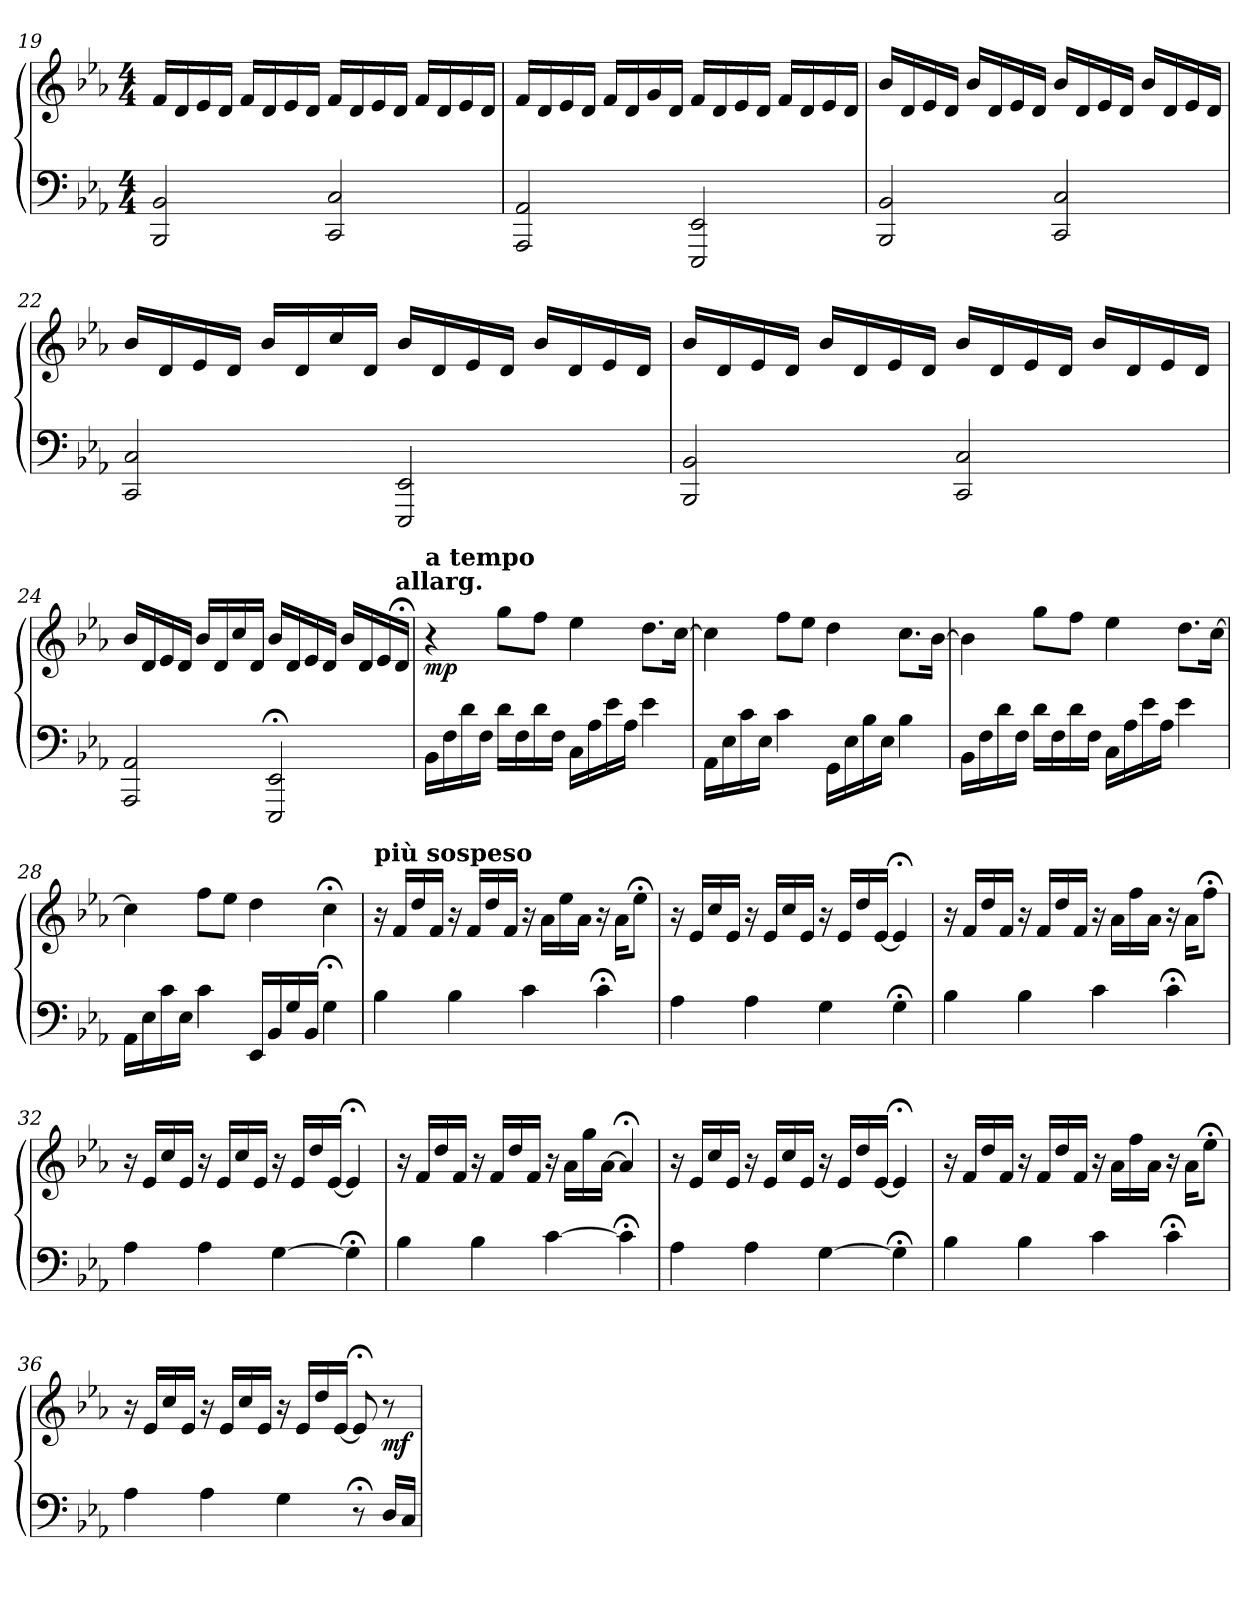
**kern	**kern	**dynam
*part1	*part1	*part1
*staff2	*staff1	*staff1/2
!!LO:LB:g=z
*clefF4	*clefG2	*
*k[b-e-a-]	*k[b-e-a-]	*
*M4/4	*M4/4	*
=19	=19	=19
2BBB-/ 2BB-/	16f/LL	.
.	16d/	.
.	16e-/	.
.	16d/JJ	.
.	16f/LL	.
.	16d/	.
.	16e-/	.
.	16d/JJ	.
2CC/ 2C/	16f/LL	.
.	16d/	.
.	16e-/	.
.	16d/JJ	.
.	16f/LL	.
.	16d/	.
.	16e-/	.
.	16d/JJ	.
=20	=20	=20
2AAA-/ 2AA-/	16f/LL	.
.	16d/	.
.	16e-/	.
.	16d/JJ	.
.	16f/LL	.
.	16d/	.
.	16g/	.
.	16d/JJ	.
2EEE-/ 2EE-/	16f/LL	.
.	16d/	.
.	16e-/	.
.	16d/JJ	.
.	16f/LL	.
.	16d/	.
.	16e-/	.
.	16d/JJ	.
!!LO:LB:g=z
=21	=21	=21
2BBB-/ 2BB-/	16b-/LL	.
.	16d/	.
.	16e-/	.
.	16d/JJ	.
.	16b-/LL	.
.	16d/	.
.	16e-/	.
.	16d/JJ	.
2CC/ 2C/	16b-/LL	.
.	16d/	.
.	16e-/	.
.	16d/JJ	.
.	16b-/LL	.
.	16d/	.
.	16e-/	.
.	16d/JJ	.
=22	=22	=22
2CC/ 2C/	16b-/LL	.
.	16d/	.
.	16e-/	.
.	16d/JJ	.
.	16b-/LL	.
.	16d/	.
.	16cc/	.
.	16d/JJ	.
2EEE-/ 2EE-/	16b-/LL	.
.	16d/	.
.	16e-/	.
.	16d/JJ	.
.	16b-/LL	.
.	16d/	.
.	16e-/	.
.	16d/JJ	.
!!LO:LB:g=z
=23	=23	=23
2BBB-/ 2BB-/	16b-/LL	.
.	16d/	.
.	16e-/	.
.	16d/JJ	.
.	16b-/LL	.
.	16d/	.
.	16e-/	.
.	16d/JJ	.
2CC/ 2C/	16b-/LL	.
.	16d/	.
.	16e-/	.
.	16d/JJ	.
.	16b-/LL	.
.	16d/	.
.	16e-/	.
.	16d/JJ	.
=24	=24	=24
2AAA-/ 2AA-/	16b-/LL	.
.	16d/	.
.	16e-/	.
.	16d/JJ	.
.	16b-/LL	.
.	16d/	.
.	16cc/	.
.	16d/JJ	.
2EEE-;</ 2EE-;</	16b-/LL	.
.	16d/	.
.	16e-/	.
.	16d/JJ	.
.	16b-/LL	.
.	16d/	.
.	16e-/	.
!	!LO:TX:a:B:t=allarg.	!
.	16d;</JJ	.
!!LO:PB:g=z
=25	=25	=25
!	!LO:TX:a:B:t=a tempo	!
!	!	!LO:DY:b
16BB-\LL	4r	mp
16F\	.	.
16d\	.	.
16F\JJ	.	.
16d\LL	8gg\L	.
16F\	.	.
16d\	8ff\J	.
16F\JJ	.	.
16C\LL	4ee-\	.
16A-\	.	.
16e-\	.	.
16A-\JJ	.	.
4e-\	8.dd\L	.
.	[16cc\Jk	.
=26	=26	=26
16AA-\LL	4cc\]	.
16E-\	.	.
16c\	.	.
16E-\JJ	.	.
4c\	8ff\L	.
.	8ee-\J	.
16GG\LL	4dd\	.
16E-\	.	.
16B-\	.	.
16E-\JJ	.	.
4B-\	8.cc\L	.
.	[16b-\Jk	.
=27	=27	=27
16BB-\LL	4b-\]	.
16F\	.	.
16d\	.	.
16F\JJ	.	.
16d\LL	8gg\L	.
16F\	.	.
16d\	8ff\J	.
16F\JJ	.	.
16C\LL	4ee-\	.
16A-\	.	.
16e-\	.	.
16A-\JJ	.	.
4e-\	8.dd\L	.
.	[16cc\Jk	.
!!LO:LB:g=z
=28	=28	=28
16AA-\LL	4cc\]	.
16E-\	.	.
16c\	.	.
16E-\JJ	.	.
4c\	8ff\L	.
.	8ee-\J	.
16EE-/LL	4dd\	.
16BB-/	.	.
16G/	.	.
16BB-/JJ	.	.
4G;<\	4cc;<\	.
=29	=29	=29
!	!LO:TX:a:B:t=più sospeso	!
4B-\	16r	.
.	16f/LL	.
.	16dd/	.
.	16f/JJ	.
4B-\	16r	.
.	16f/LL	.
.	16dd/	.
.	16f/JJ	.
4c\	16r	.
.	16a-\LL	.
.	16ee-\	.
.	16a-\JJ	.
4c;<\	16r	.
.	16a-\KL	.
.	8ee-;<\J	.
=30	=30	=30
4A-\	16r	.
.	16e-/LL	.
.	16cc/	.
.	16e-/JJ	.
4A-\	16r	.
.	16e-/LL	.
.	16cc/	.
.	16e-/JJ	.
4G\	16r	.
.	16e-/LL	.
.	16dd/	.
.	[16e-/JJ	.
4G;<\	4e-;</]	.
!!LO:LB:g=z
=31	=31	=31
4B-\	16r	.
.	16f/LL	.
.	16dd/	.
.	16f/JJ	.
4B-\	16r	.
.	16f/LL	.
.	16dd/	.
.	16f/JJ	.
4c\	16r	.
.	16a-\LL	.
.	16ff\	.
.	16a-\JJ	.
4c;<\	16r	.
.	16a-\KL	.
.	8ff;<\J	.
=32	=32	=32
4A-\	16r	.
.	16e-/LL	.
.	16cc/	.
.	16e-/JJ	.
4A-\	16r	.
.	16e-/LL	.
.	16cc/	.
.	16e-/JJ	.
[4G\	16r	.
.	16e-/LL	.
.	16dd/	.
.	[16e-/JJ	.
4G;<\]	4e-;</]	.
=33	=33	=33
4B-\	16r	.
.	16f/LL	.
.	16dd/	.
.	16f/JJ	.
4B-\	16r	.
.	16f/LL	.
.	16dd/	.
.	16f/JJ	.
[4c\	16r	.
.	16a-\LL	.
.	16gg\	.
.	[16a-\JJ	.
4c;<\]	4a-;</]	.
!!LO:LB:g=z
=34	=34	=34
4A-\	16r	.
.	16e-/LL	.
.	16cc/	.
.	16e-/JJ	.
4A-\	16r	.
.	16e-/LL	.
.	16cc/	.
.	16e-/JJ	.
[4G\	16r	.
.	16e-/LL	.
.	16dd/	.
.	[16e-/JJ	.
4G;<\]	4e-;</]	.
=35	=35	=35
4B-\	16r	.
.	16f/LL	.
.	16dd/	.
.	16f/JJ	.
4B-\	16r	.
.	16f/LL	.
.	16dd/	.
.	16f/JJ	.
4c\	16r	.
.	16a-\LL	.
.	16ff\	.
.	16a-\JJ	.
4c;<\	16r	.
.	16a-\KL	.
.	8ee-;<\J	.
=36	=36	=36
4A-\	16r	.
.	16e-/LL	.
.	16cc/	.
.	16e-/JJ	.
4A-\	16r	.
.	16e-/LL	.
.	16cc/	.
.	16e-/JJ	.
4G\	16r	.
.	16e-/LL	.
.	16dd/	.
.	[16e-/JJ	.
8r;<	8e-;</]	.
!	!	!LO:DY:b
16D/LL	8r	mf
16C/JJ	.	.
=	=	=
*-	*-	*-
